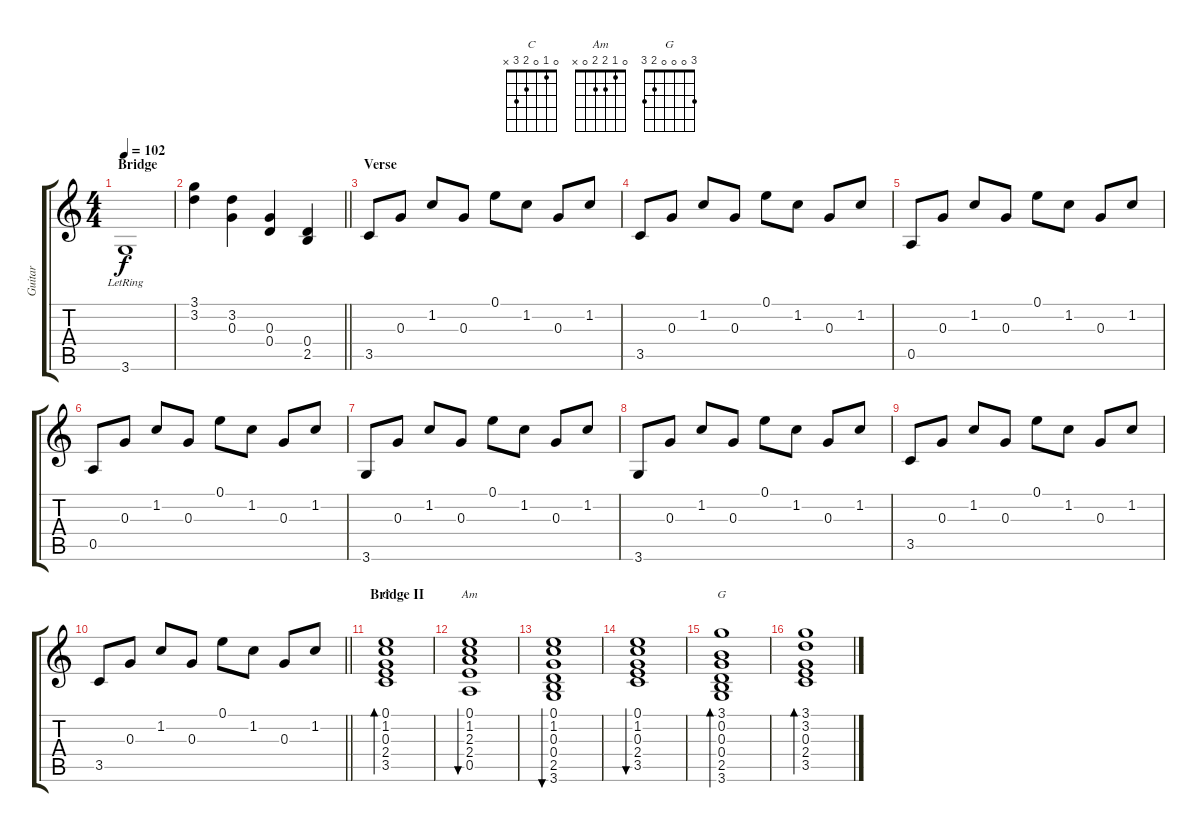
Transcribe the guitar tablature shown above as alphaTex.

\track ("Guitar" "Guitar") {instrument acousticguitarsteel}
\staff {score tabs}
\tuning (E4 B3 G3 D3 A2 E2) {hide}
\chord ("C" 0 1 0 2 3 x)
\chord ("Am" 0 1 2 2 0 x)
\chord ("G" 3 0 0 0 2 3)
\ts (4 4)
\section ("" "Bridge")
\tempo 102
\clef g2
\ks c
3.6{lr}.1{dy f} |
\barLineRight lightlight
(3.1 3.2).4 (3.2 0.3).4 (0.3 0.4).4 (0.4 2.5).4 |
\section ("" "Verse")
3.5.8 0.3.8 1.2.8 0.3.8 0.1.8 1.2.8 0.3.8 1.2.8 |
3.5.8 0.3.8 1.2.8 0.3.8 0.1.8 1.2.8 0.3.8 1.2.8 |
0.5.8 0.3.8 1.2.8 0.3.8 0.1.8 1.2.8 0.3.8 1.2.8 |
0.5.8 0.3.8 1.2.8 0.3.8 0.1.8 1.2.8 0.3.8 1.2.8 |
3.6.8 0.3.8 1.2.8 0.3.8 0.1.8 1.2.8 0.3.8 1.2.8 |
3.6.8 0.3.8 1.2.8 0.3.8 0.1.8 1.2.8 0.3.8 1.2.8 |
3.5.8 0.3.8 1.2.8 0.3.8 0.1.8 1.2.8 0.3.8 1.2.8 |
\barLineRight lightlight
3.5.8 0.3.8 1.2.8 0.3.8 0.1.8 1.2.8 0.3.8 1.2.8 |
\section ("" "Bridge II")
(0.1 1.2 0.3 2.4 3.5).1{bd 480 ch "C"} |
(0.1 1.2 2.3 2.4 0.5).1{bu 480 ch "Am"} |
(0.1 1.2 0.3 0.4 2.5 3.6).1{bu 480} |
(0.1 1.2 0.3 2.4 3.5).1{bu 480} |
(3.1 0.2 0.3 0.4 2.5 3.6).1{bd 240 ch "G"} |
(3.1 3.2 0.3 2.4 3.5).1{bd 240}
